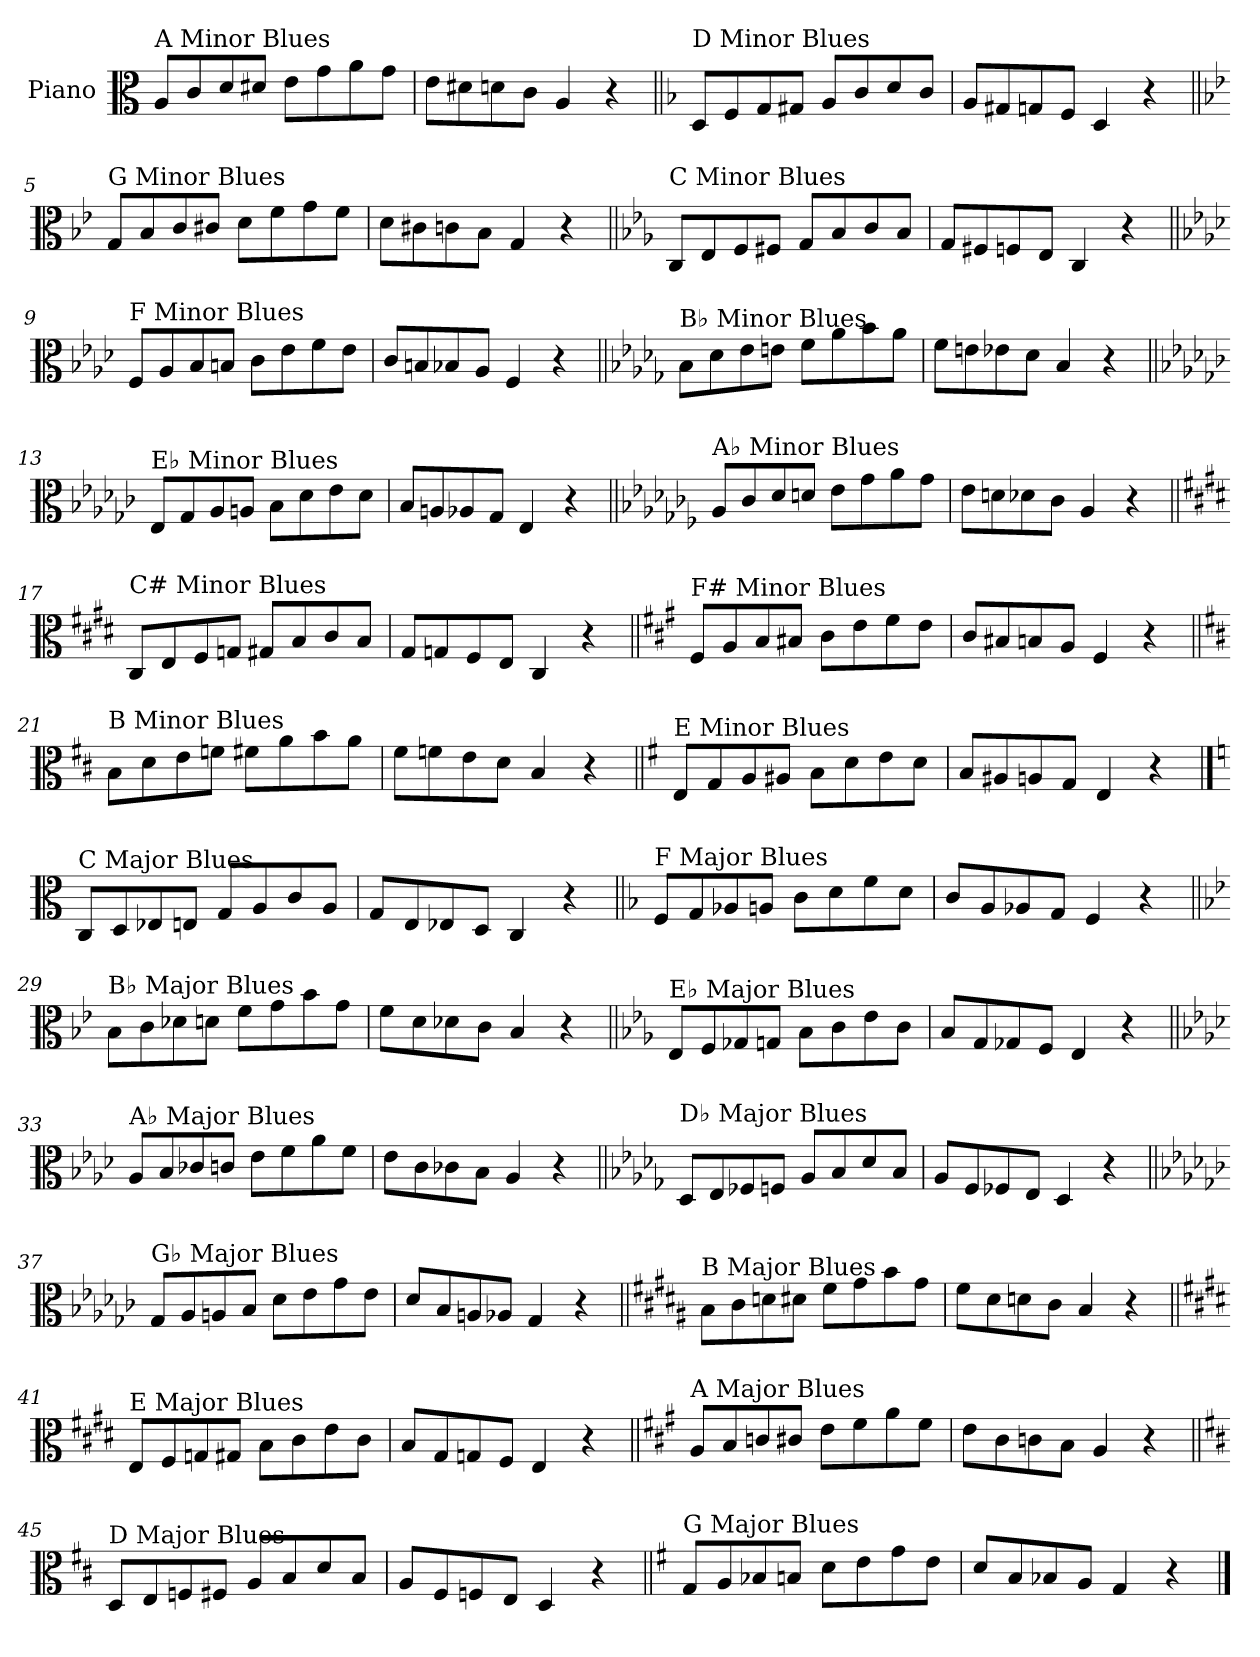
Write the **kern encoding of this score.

**kern
*part1
*staff1
*I"Piano
*I'Pno.
*clefC3
*k[]
=1
!LO:TX:a:t=A Minor Blues
8A/L
8c/
8d/
8d#X/J
8e\L
8g\
8a\
8g\J
=2
8e\L
8d#X\
8dn\
8c\J
4A/
4r
=3||
*k[b-]
!LO:TX:a:t=D Minor Blues
8D/L
8F/
8G/
8G#X/J
8A/L
8c/
8d/
8c/J
=4
8A/L
8G#X/
8Gn/
8F/J
4D/
4r
!!LO:LB:g=z
=5||
*k[b-e-]
!LO:TX:a:t=G Minor Blues
8G/L
8B-/
8c/
8c#X/J
8d\L
8f\
8g\
8f\J
=6
8d\L
8c#X\
8cn\
8B-\J
4G/
4r
=7||
*k[b-e-a-]
!LO:TX:a:t=C Minor Blues
8C/L
8E-/
8F/
8F#X/J
8G/L
8B-/
8c/
8B-/J
=8
8G/L
8F#X/
8Fn/
8E-/J
4C/
4r
!!LO:LB:g=z
=9||
*k[b-e-a-d-]
!LO:TX:a:t=F Minor Blues
8F/L
8A-/
8B-/
8Bn/J
8c\L
8e-\
8f\
8e-\J
=10
8c/L
8Bn/
8B-X/
8A-/J
4F/
4r
=11||
*k[b-e-a-d-g-]
!LO:TX:a:t=B♭ Minor Blues
8B-\L
8d-\
8e-\
8en\J
8f\L
8a-\
8b-\
8a-\J
=12
8f\L
8en\
8e-X\
8d-\J
4B-/
4r
!!LO:LB:g=z
=13||
*k[b-e-a-d-g-c-]
!LO:TX:a:t=E♭ Minor Blues
8E-/L
8G-/
8A-/
8An/J
8B-\L
8d-\
8e-\
8d-\J
=14
8B-/L
8An/
8A-X/
8G-/J
4E-/
4r
=15||
*k[b-e-a-d-g-c-f-]
!LO:TX:a:t=A♭ Minor Blues
8A-/L
8c-/
8d-/
8dn/J
8e-\L
8g-\
8a-\
8g-\J
=16
8e-\L
8dn\
8d-X\
8c-\J
4A-/
4r
!!LO:LB:g=z
=17||
*k[f#c#g#d#]
!LO:TX:a:t=C# Minor Blues
8C#/L
8E/
8F#/
8Gn/J
8G#X/L
8B/
8c#/
8B/J
=18
8G#/L
8Gn/
8F#/
8E/J
4C#/
4r
=19||
*k[f#c#g#]
!LO:TX:a:t=F# Minor Blues
8F#/L
8A/
8B/
8B#X/J
8c#\L
8e\
8f#\
8e\J
=20
8c#/L
8B#X/
8Bn/
8A/J
4F#/
4r
!!LO:LB:g=z
=21||
*k[f#c#]
!LO:TX:a:t=B Minor Blues
8B\L
8d\
8e\
8fn\J
8f#X\L
8a\
8b\
8a\J
=22
8f#\L
8fn\
8e\
8d\J
4B/
4r
=23||
*k[f#]
!LO:TX:a:t=E Minor Blues
8E/L
8G/
8A/
8A#X/J
8B\L
8d\
8e\
8d\J
=24
8B/L
8A#X/
8An/
8G/J
4E/
4r
!!LO:PB:g=z
==25
*k[]
!LO:TX:a:t=C Major Blues
8C/L
8D/
8E-X/
8En/J
8G/L
8A/
8c/
8A/J
=26
8G/L
8E/
8E-X/
8D/J
4C/
4r
=27||
*k[b-]
!LO:TX:a:t=F Major Blues
8F/L
8G/
8A-X/
8An/J
8c\L
8d\
8f\
8d\J
=28
8c/L
8A/
8A-X/
8G/J
4F/
4r
!!LO:LB:g=z
=29||
*k[b-e-]
!LO:TX:a:t=B♭ Major Blues
8B-\L
8c\
8d-X\
8dn\J
8f\L
8g\
8b-\
8g\J
=30
8f\L
8d\
8d-X\
8c\J
4B-/
4r
=31||
*k[b-e-a-]
!LO:TX:a:t=E♭ Major Blues
8E-/L
8F/
8G-X/
8Gn/J
8B-\L
8c\
8e-\
8c\J
=32
8B-/L
8G/
8G-X/
8F/J
4E-/
4r
!!LO:LB:g=z
=33||
*k[b-e-a-d-]
!LO:TX:a:t=A♭ Major Blues
8A-/L
8B-/
8c-X/
8cn/J
8e-\L
8f\
8a-\
8f\J
=34
8e-\L
8c\
8c-X\
8B-\J
4A-/
4r
=35||
*k[b-e-a-d-g-]
!LO:TX:a:t=D♭ Major Blues
8D-/L
8E-/
8F-X/
8Fn/J
8A-/L
8B-/
8d-/
8B-/J
=36
8A-/L
8F/
8F-X/
8E-/J
4D-/
4r
!!LO:LB:g=z
=37||
*k[b-e-a-d-g-c-]
!LO:TX:a:t=G♭ Major Blues
8G-/L
8A-/
8An/
8B-/J
8d-\L
8e-\
8g-\
8e-\J
=38
8d-/L
8B-/
8An/
8A-X/J
4G-/
4r
=39||
*k[f#c#g#d#a#]
!LO:TX:a:t=B Major Blues
8B\L
8c#\
8dn\
8d#X\J
8f#\L
8g#\
8b\
8g#\J
=40
8f#\L
8d#\
8dn\
8c#\J
4B/
4r
!!LO:LB:g=z
=41||
*k[f#c#g#d#]
!LO:TX:a:t=E Major Blues
8E/L
8F#/
8Gn/
8G#X/J
8B\L
8c#\
8e\
8c#\J
=42
8B/L
8G#/
8Gn/
8F#/J
4E/
4r
=43||
*k[f#c#g#]
!LO:TX:a:t=A Major Blues
8A/L
8B/
8cn/
8c#X/J
8e\L
8f#\
8a\
8f#\J
=44
8e\L
8c#\
8cn\
8B\J
4A/
4r
!!LO:LB:g=z
=45||
*k[f#c#]
!LO:TX:a:t=D Major Blues
8D/L
8E/
8Fn/
8F#X/J
8A/L
8B/
8d/
8B/J
=46
8A/L
8F#/
8Fn/
8E/J
4D/
4r
=47||
*k[f#]
!LO:TX:a:t=G Major Blues
8G/L
8A/
8B-X/
8Bn/J
8d\L
8e\
8g\
8e\J
=48
8d/L
8B/
8B-X/
8A/J
4G/
4r
==
*-
